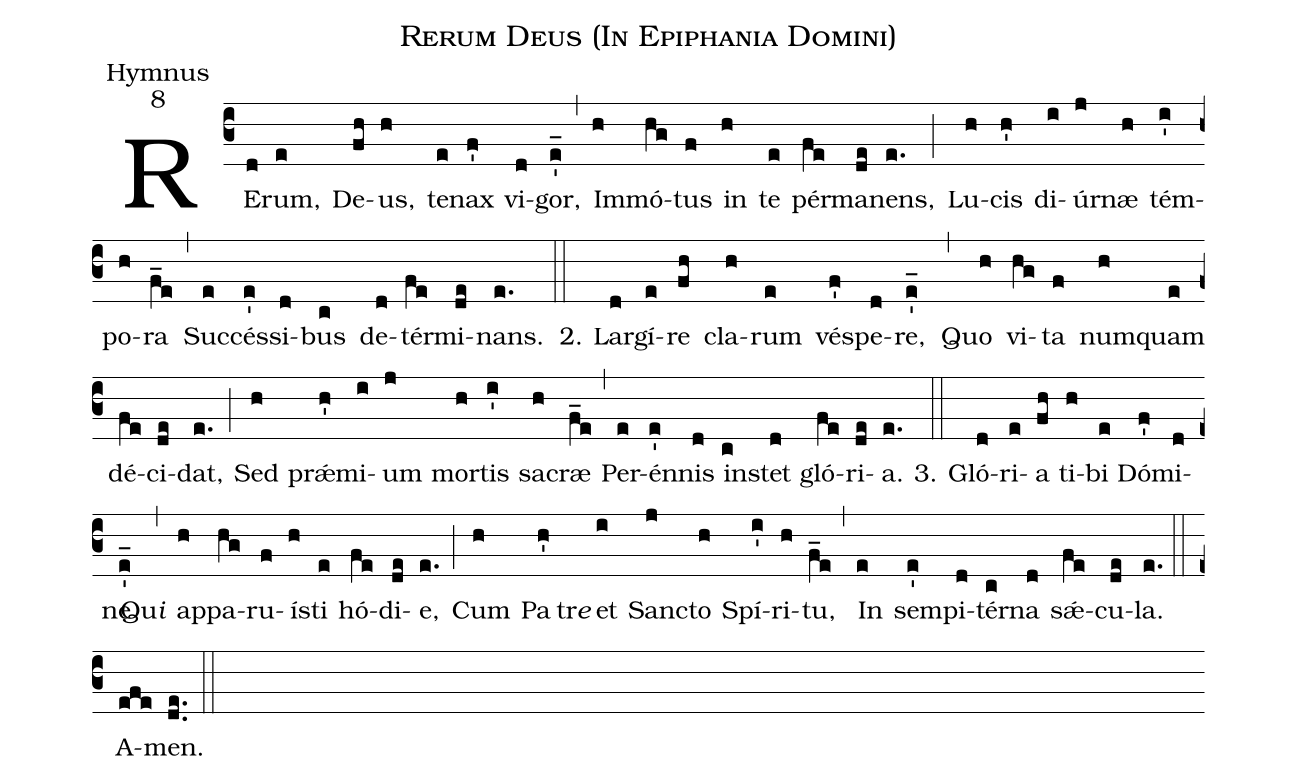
name:Rerum Deus (In Epiphania Domini);
office-part:Hymnus;
mode:8;
%%
(c3)RE(d)rum,(e) De(fh)us,(h) te(e)nax(f') vi(d)gor,(e_') (,)
Im(h)mó(hg)tus(f) in(h) te(e) pér(fe)ma(de)nens,(e.) (;)
Lu(h)cis(h') di(i)úr(j)næ(h) tém(i')po(h)ra(f_e) (,)
Suc(e)cés(e')si(d)bus(c) de(d)tér(fe)mi(de)nans.(e.) (::)

2. Lar(d)gí(e)re(fh) cla(h)rum(e) vés(f')pe(d)re,(e_') (,)
Quo(h) vi(hg)ta(f) num(h)quam(e) dé(fe)ci(de)dat,(e.) (;)
Sed(h) prǽ(h')mi(i)um(j) mor(h)tis(i') sa(h)cræ(f_e) (,)
Per(e)én(e')nis(d) in(c)stet(d) gló(fe)ri(de)a.(e.) (::)

3. Gló(d)ri(e)a(fh) ti(h)bi(e) Dó(f')mi(d)ne(e_') (,)
Qu<i>i</i>() ap(h)pa(hg)ru(f)ís(h)ti(e) hó(fe)di(de)e,(e.) (;)
Cum(h) Pa(h')tr<i>e</i>() et(i) Sanc(j)to(h) Spí(i')ri(h)tu,(f_e) (,)
In(e) sem(e')pi(d)tér(c)na(d) sǽ(fe)cu(de)la.(e.) (::)
A(efe)men.(de..) (::)
